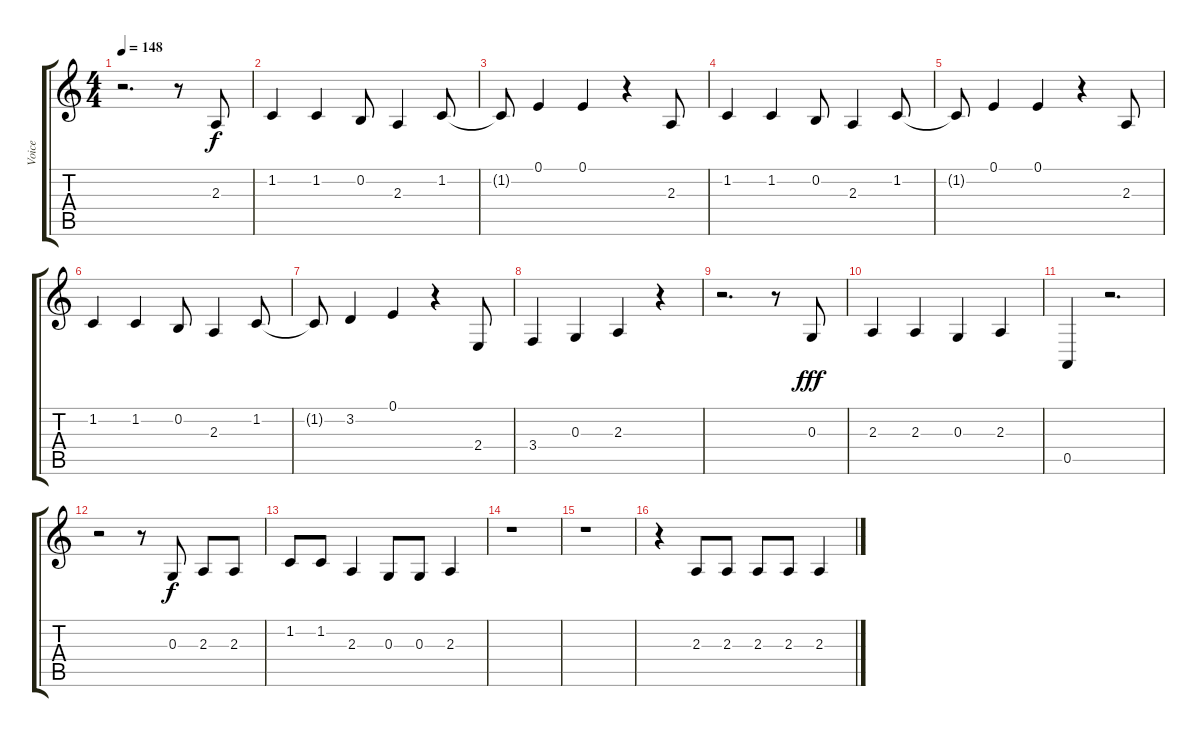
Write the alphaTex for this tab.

\track ("Voice" "Voice") {instrument lead6voice}
\staff {score tabs}
\tuning (E4 B3 G3 D3 A2 E2) {hide}
\ts (4 4)
\tempo 148
\clef g2
\ks c
r.2{d dy f} r.8 2.3.8 |
1.2.4 1.2.4 0.2.8 2.3.4 1.2.8 |
1.2{t}.8 0.1.4 0.1.4 r.4 2.3.8 |
1.2.4 1.2.4 0.2.8 2.3.4 1.2.8 |
1.2{t}.8 0.1.4 0.1.4 r.4 2.3.8 |
1.2.4 1.2.4 0.2.8 2.3.4 1.2.8 |
1.2{t}.8 3.2.4 0.1.4 r.4 2.4.8 |
3.4.4 0.3.4 2.3.4 r.4 |
r.2{d} r.8 0.3.8{dy fff} |
2.3.4 2.3.4 0.3.4 2.3.4 |
0.5.4 r.2{d} |
r.2 r.8 0.3.8{dy f} 2.3.8 2.3.8 |
1.2.8 1.2.8 2.3.4 0.3.8 0.3.8 2.3.4 |
r.1 |
r.1 |
r.4 2.3.8 2.3.8 2.3.8 2.3.8 2.3.4
